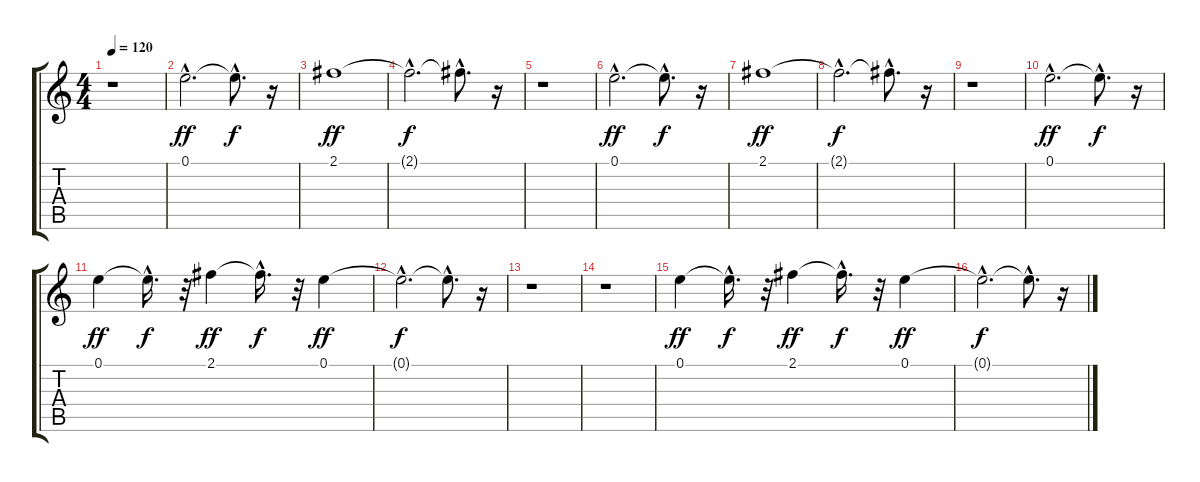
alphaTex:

\track "" {instrument distortionguitar}
\staff {score tabs}
\tuning (E4 B3 G3 D3 A2 E2) {hide}
\ts (4 4)
\tempo 120
\clef g2
\ks c
r.1{dy f} |
0.1{hac}.2{d dy ff} 0.1{hac t}.8{d dy f} r.16 |
2.1.1{dy ff} |
2.1{hac t}.2{d dy f} 2.1{hac t}.8{d} r.16 |
r.1 |
0.1{hac}.2{d dy ff} 0.1{hac t}.8{d dy f} r.16 |
2.1.1{dy ff} |
2.1{hac t}.2{d dy f} 2.1{hac t}.8{d} r.16 |
r.1 |
0.1{hac}.2{d dy ff} 0.1{hac t}.8{d dy f} r.16 |
0.1.4{dy ff} 0.1{hac t}.16{d dy f} r.32 2.1.4{dy ff} 2.1{hac t}.16{d dy f} r.32 0.1.4{dy ff} |
0.1{hac t}.2{d dy f} 0.1{hac t}.8{d} r.16 |
r.1 |
r.1 |
0.1.4{dy ff} 0.1{hac t}.16{d dy f} r.32 2.1.4{dy ff} 2.1{hac t}.16{d dy f} r.32 0.1.4{dy ff} |
0.1{hac t}.2{d dy f} 0.1{hac t}.8{d} r.16
